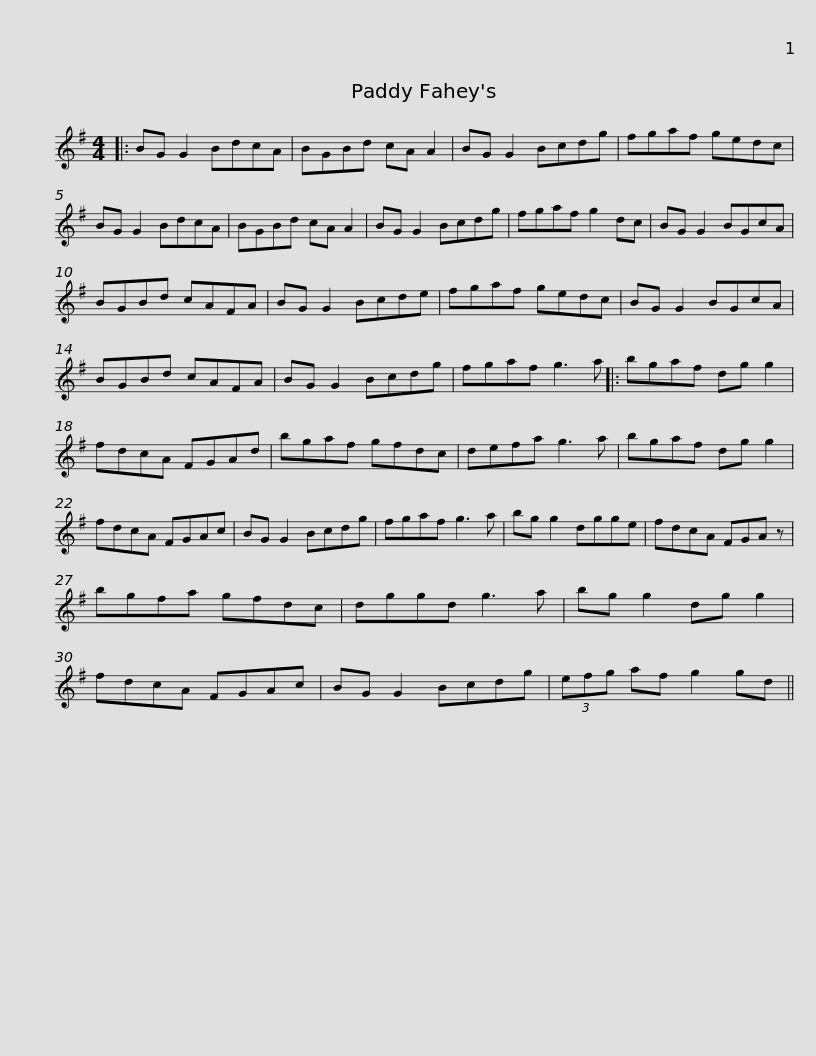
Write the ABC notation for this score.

X:1
L:1/8
M:4/4
I:linebreak $
K:G
V:1 treble
V:1
|: BG G2 BdcA | BGBd cA A2 | BG G2 Bcdg | fgaf gedc | BG G2 BdcA | %5
 BGBd cA A2 |$ BG G2 Bcdg | fgaf g2 dc | BG G2 BGcA | BGBd cAFA | %10
 BG G2 Bcde | fgaf gedc |$ BG G2 BGcA | BGBd cAFA | BG G2 Bcdg | %15
 fgaf g3 a |: bgaf dg g2 | fdcA FGAd |$ bgaf gfdc | defa g3 a | %20
 bgaf dg g2 | fdcA FGAc | BG G2 Bcdg | fgaf g3 a |$ bg g2 dgge | %25
 fdcA FGA z | bgfa gfdc | dggd g3 a | bg g2 dg g2 | fdcA FGAc |$ %30
 BG G2 Bcdg | (3efg af g2 gd || %32
